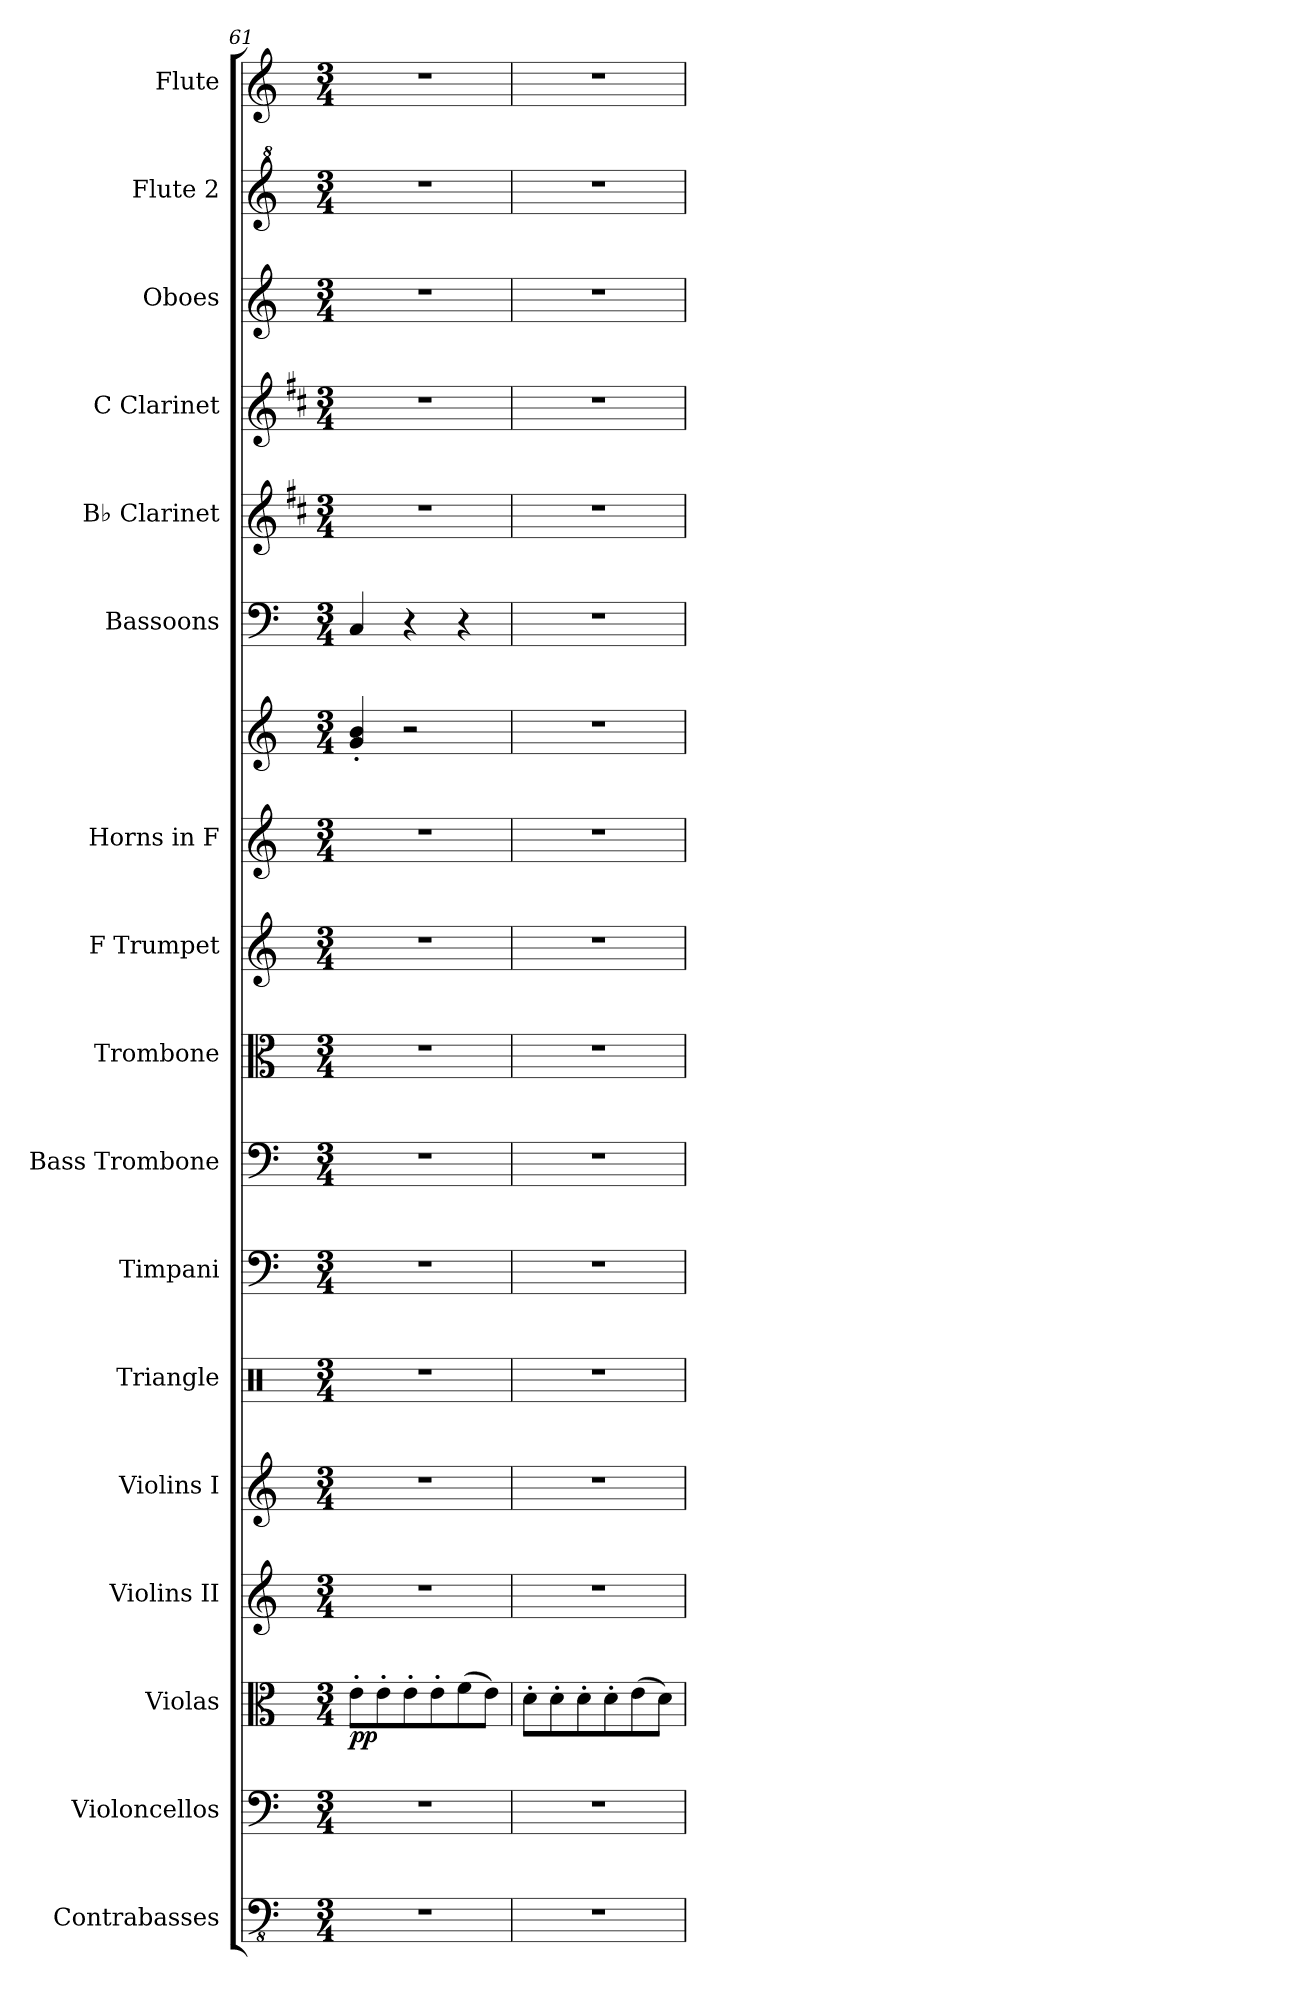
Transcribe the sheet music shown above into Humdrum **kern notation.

**kern	**kern	**kern	**dynam	**kern	**kern	**kern	**kern	**kern	**kern	**kern	**kern	**kern	**kern	**kern	**kern	**kern	**kern	**kern
*part17	*part16	*part15	*part15	*part14	*part13	*part12	*part11	*part10	*part9	*part8	*part7	*part7	*part6	*part5	*part4	*part3	*part2	*part1
*staff18	*staff17	*staff16	*staff16	*staff15	*staff14	*staff13	*staff12	*staff11	*staff10	*staff9	*staff8	*staff7	*staff6	*staff5	*staff4	*staff3	*staff2	*staff1
*I"Contrabasses	*I"Violoncellos	*I"Violas	*	*I"Violins II	*I"Violins I	*I"Triangle	*I"Timpani	*I"Bass Trombone	*I"Trombone	*I"F Trumpet	*I"Horns in F	*	*I"Bassoons	*I"B♭ Clarinet	*I"C Clarinet	*I"Oboes	*I"Flute 2	*I"Flute
*I'Cb.	*I'Vc.	*I'Vla.	*	*I'Vln. II	*I'Vln. I	*I'Trgl.	*I'Timp.	*I'B. Tbn.	*I'Tbn.	*I'F Tpt.	*	*	*I'Bsn.	*I'B♭ Cl.	*I'C Cl.	*I'Ob.	*I'Fl. 2	*I'Fl. 2
*clefFv4	*clefF4	*clefC3	*	*clefG2	*clefG2	*clefX	*clefF4	*clefF4	*clefC3	*clefG2	*clefG2	*clefG2	*clefF4	*clefG2	*clefG2	*clefG2	*clefG^2	*clefG2
*ITrd7c12	*	*	*	*	*	*	*	*	*	*ITrd-3c-5	*ITrd4c7	*ITrd4c7	*	*ITrd1c2	*ITrd1c2	*	*	*
*k[]	*k[]	*k[]	*	*k[]	*k[]	*k[]	*k[]	*k[]	*k[]	*k[b-]	*k[b-]	*k[b-]	*k[]	*k[]	*k[]	*k[]	*k[]	*k[]
*M3/4	*M3/4	*M3/4	*	*M3/4	*M3/4	*M3/4	*M3/4	*M3/4	*M3/4	*M3/4	*M3/4	*M3/4	*M3/4	*M3/4	*M3/4	*M3/4	*M3/4	*M3/4
=61	=61	=61	=61	=61	=61	=61	=61	=61	=61	=61	=61	=61	=61	=61	=61	=61	=61	=61
!	!	!	!LO:DY:b	!	!	!	!	!	!	!	!	!	!	!	!	!	!	!
2.r	2.r	8e'\L	pp	2.r	2.r	2.r	2.r	2.r	2.r	2.r	2.r	4c/' 4e/'	4C/	2.r	2.r	2.r	2.r	2.r
.	.	8e'\	.	.	.	.	.	.	.	.	.	.	.	.	.	.	.	.
.	.	8e'\	.	.	.	.	.	.	.	.	.	2r	4r	.	.	.	.	.
.	.	8e'\	.	.	.	.	.	.	.	.	.	.	.	.	.	.	.	.
.	.	(>8f\	.	.	.	.	.	.	.	.	.	.	4r	.	.	.	.	.
.	.	8e\J)	.	.	.	.	.	.	.	.	.	.	.	.	.	.	.	.
=62	=62	=62	=62	=62	=62	=62	=62	=62	=62	=62	=62	=62	=62	=62	=62	=62	=62	=62
2.r	2.r	8d'\L	.	2.r	2.r	2.r	2.r	2.r	2.r	2.r	2.r	2.r	2.r	2.r	2.r	2.r	2.r	2.r
.	.	8d'\	.	.	.	.	.	.	.	.	.	.	.	.	.	.	.	.
.	.	8d'\	.	.	.	.	.	.	.	.	.	.	.	.	.	.	.	.
.	.	8d'\	.	.	.	.	.	.	.	.	.	.	.	.	.	.	.	.
.	.	(>8e\	.	.	.	.	.	.	.	.	.	.	.	.	.	.	.	.
.	.	8d\J)	.	.	.	.	.	.	.	.	.	.	.	.	.	.	.	.
=	=	=	=	=	=	=	=	=	=	=	=	=	=	=	=	=	=	=
*-	*-	*-	*-	*-	*-	*-	*-	*-	*-	*-	*-	*-	*-	*-	*-	*-	*-	*-
